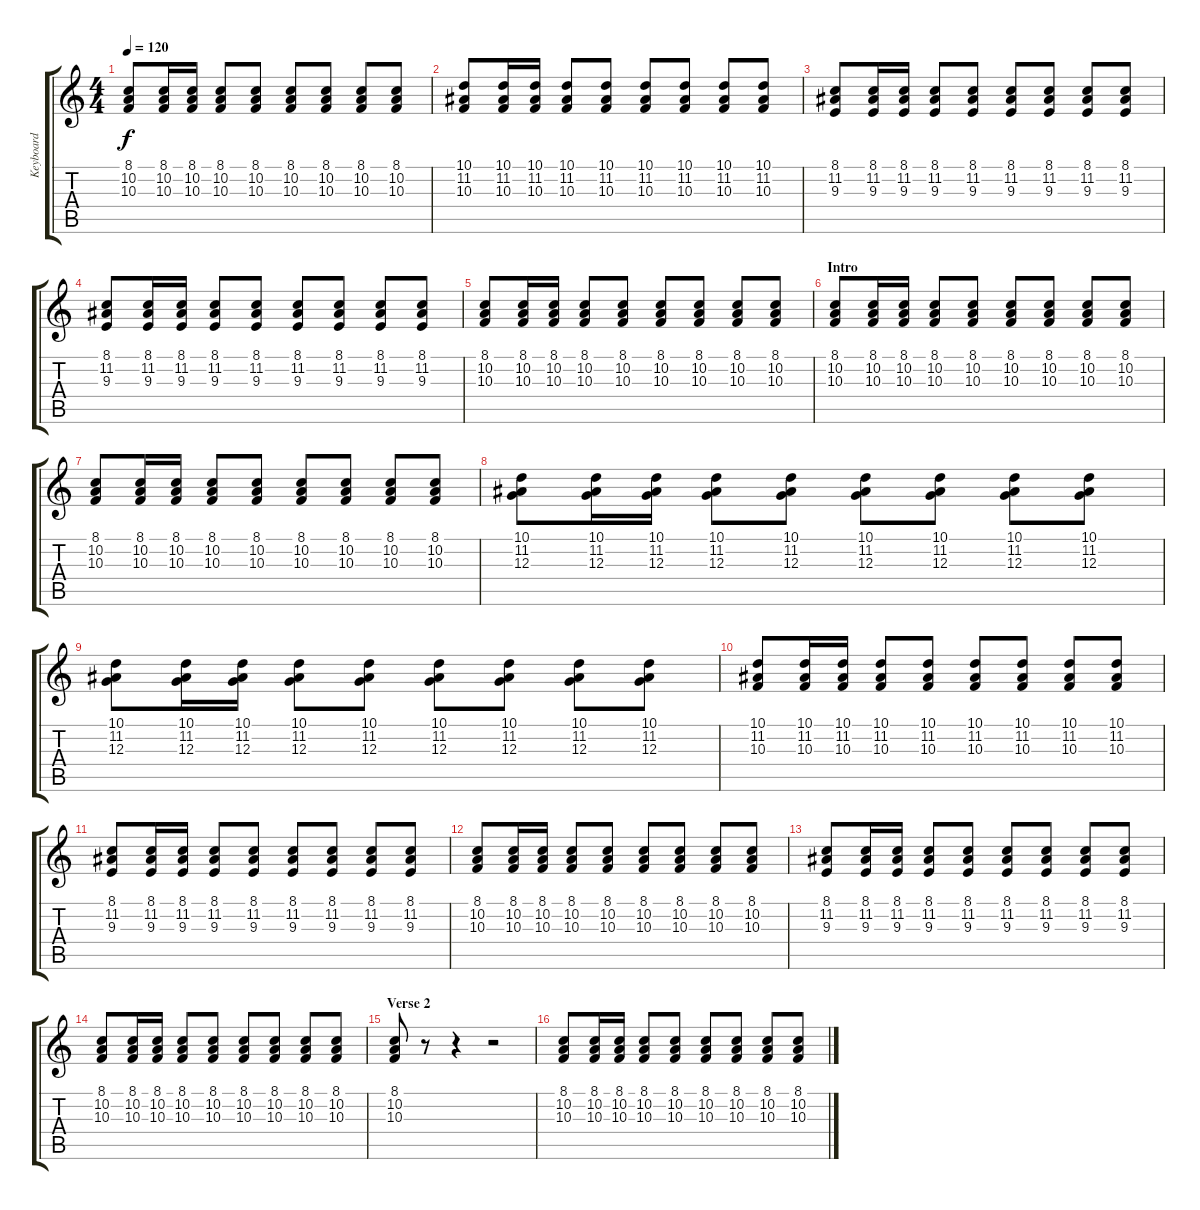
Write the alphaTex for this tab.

\track ("Keyboard" "Keyboard") {instrument electricgrandpiano}
\staff {score tabs}
\tuning (E4 B3 G3 D3 A2 E2) {hide}
\ts (4 4)
\tempo 120
\clef g2
\ks c
(8.1 10.2 10.3).8{dy f} (8.1 10.2 10.3).16 (8.1 10.2 10.3).16 (8.1 10.2 10.3).8 (8.1 10.2 10.3).8 (8.1 10.2 10.3).8 (8.1 10.2 10.3).8 (8.1 10.2 10.3).8 (8.1 10.2 10.3).8 |
(10.1 11.2 10.3).8 (10.1 11.2 10.3).16 (10.1 11.2 10.3).16 (10.1 11.2 10.3).8 (10.1 11.2 10.3).8 (10.1 11.2 10.3).8 (10.1 11.2 10.3).8 (10.1 11.2 10.3).8 (10.1 11.2 10.3).8 |
(8.1 11.2 9.3).8 (8.1 11.2 9.3).16 (8.1 11.2 9.3).16 (8.1 11.2 9.3).8 (8.1 11.2 9.3).8 (8.1 11.2 9.3).8 (8.1 11.2 9.3).8 (8.1 11.2 9.3).8 (8.1 11.2 9.3).8 |
(8.1 11.2 9.3).8 (8.1 11.2 9.3).16 (8.1 11.2 9.3).16 (8.1 11.2 9.3).8 (8.1 11.2 9.3).8 (8.1 11.2 9.3).8 (8.1 11.2 9.3).8 (8.1 11.2 9.3).8 (8.1 11.2 9.3).8 |
(8.1 10.2 10.3).8 (8.1 10.2 10.3).16 (8.1 10.2 10.3).16 (8.1 10.2 10.3).8 (8.1 10.2 10.3).8 (8.1 10.2 10.3).8 (8.1 10.2 10.3).8 (8.1 10.2 10.3).8 (8.1 10.2 10.3).8 |
\section ("" "Intro")
(8.1 10.2 10.3).8 (8.1 10.2 10.3).16 (8.1 10.2 10.3).16 (8.1 10.2 10.3).8 (8.1 10.2 10.3).8 (8.1 10.2 10.3).8 (8.1 10.2 10.3).8 (8.1 10.2 10.3).8 (8.1 10.2 10.3).8 |
(8.1 10.2 10.3).8 (8.1 10.2 10.3).16 (8.1 10.2 10.3).16 (8.1 10.2 10.3).8 (8.1 10.2 10.3).8 (8.1 10.2 10.3).8 (8.1 10.2 10.3).8 (8.1 10.2 10.3).8 (8.1 10.2 10.3).8 |
(10.1 11.2 12.3).8 (10.1 11.2 12.3).16 (10.1 11.2 12.3).16 (10.1 11.2 12.3).8 (10.1 11.2 12.3).8 (10.1 11.2 12.3).8 (10.1 11.2 12.3).8 (10.1 11.2 12.3).8 (10.1 11.2 12.3).8 |
(10.1 11.2 12.3).8 (10.1 11.2 12.3).16 (10.1 11.2 12.3).16 (10.1 11.2 12.3).8 (10.1 11.2 12.3).8 (10.1 11.2 12.3).8 (10.1 11.2 12.3).8 (10.1 11.2 12.3).8 (10.1 11.2 12.3).8 |
(10.1 11.2 10.3).8 (10.1 11.2 10.3).16 (10.1 11.2 10.3).16 (10.1 11.2 10.3).8 (10.1 11.2 10.3).8 (10.1 11.2 10.3).8 (10.1 11.2 10.3).8 (10.1 11.2 10.3).8 (10.1 11.2 10.3).8 |
(8.1 11.2 9.3).8 (8.1 11.2 9.3).16 (8.1 11.2 9.3).16 (8.1 11.2 9.3).8 (8.1 11.2 9.3).8 (8.1 11.2 9.3).8 (8.1 11.2 9.3).8 (8.1 11.2 9.3).8 (8.1 11.2 9.3).8 |
(8.1 10.2 10.3).8 (8.1 10.2 10.3).16 (8.1 10.2 10.3).16 (8.1 10.2 10.3).8 (8.1 10.2 10.3).8 (8.1 10.2 10.3).8 (8.1 10.2 10.3).8 (8.1 10.2 10.3).8 (8.1 10.2 10.3).8 |
(8.1 11.2 9.3).8 (8.1 11.2 9.3).16 (8.1 11.2 9.3).16 (8.1 11.2 9.3).8 (8.1 11.2 9.3).8 (8.1 11.2 9.3).8 (8.1 11.2 9.3).8 (8.1 11.2 9.3).8 (8.1 11.2 9.3).8 |
(8.1 10.2 10.3).8 (8.1 10.2 10.3).16 (8.1 10.2 10.3).16 (8.1 10.2 10.3).8 (8.1 10.2 10.3).8 (8.1 10.2 10.3).8 (8.1 10.2 10.3).8 (8.1 10.2 10.3).8 (8.1 10.2 10.3).8 |
\section ("" "Verse 2")
(8.1 10.2 10.3).8 r.8 r.4 r.2 |
(8.1 10.2 10.3).8 (8.1 10.2 10.3).16 (8.1 10.2 10.3).16 (8.1 10.2 10.3).8 (8.1 10.2 10.3).8 (8.1 10.2 10.3).8 (8.1 10.2 10.3).8 (8.1 10.2 10.3).8 (8.1 10.2 10.3).8
